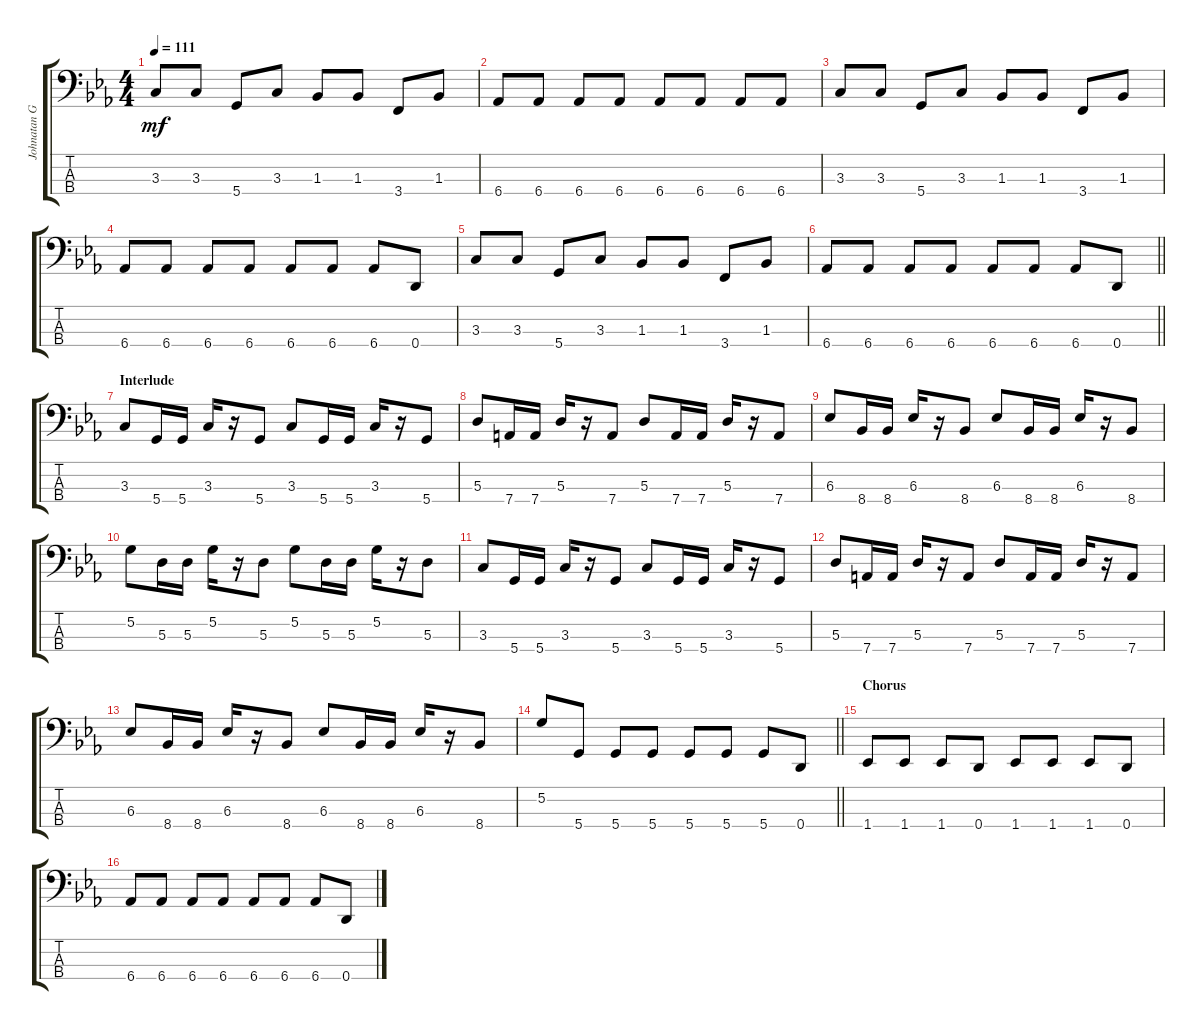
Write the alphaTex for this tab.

\track ("Johnatan Gallant (Bass)" "Johnatan G") {instrument electricbassfinger}
\staff {score tabs}
\tuning (G2 D2 A1 D1) {hide}
\ts (4 4)
\tempo 111
\clef f4
\ks cminor
3.3.8{dy mf} 3.3.8 5.4.8 3.3.8 1.3.8 1.3.8 3.4.8 1.3.8 |
6.4.8 6.4.8 6.4.8 6.4.8 6.4.8 6.4.8 6.4.8 6.4.8 |
3.3.8 3.3.8 5.4.8 3.3.8 1.3.8 1.3.8 3.4.8 1.3.8 |
6.4.8 6.4.8 6.4.8 6.4.8 6.4.8 6.4.8 6.4.8 0.4.8 |
3.3.8 3.3.8 5.4.8 3.3.8 1.3.8 1.3.8 3.4.8 1.3.8 |
\barLineRight lightlight
6.4.8 6.4.8 6.4.8 6.4.8 6.4.8 6.4.8 6.4.8 0.4.8 |
\section ("" "Interlude ")
3.3.8 5.4.16 5.4.16 3.3.16 r.16 5.4.8 3.3.8 5.4.16 5.4.16 3.3.16 r.16 5.4.8 |
5.3.8 7.4.16 7.4.16 5.3.16 r.16 7.4.8 5.3.8 7.4.16 7.4.16 5.3.16 r.16 7.4.8 |
6.3.8 8.4.16 8.4.16 6.3.16 r.16 8.4.8 6.3.8 8.4.16 8.4.16 6.3.16 r.16 8.4.8 |
5.2.8 5.3.16 5.3.16 5.2.16 r.16 5.3.8 5.2.8 5.3.16 5.3.16 5.2.16 r.16 5.3.8 |
3.3.8 5.4.16 5.4.16 3.3.16 r.16 5.4.8 3.3.8 5.4.16 5.4.16 3.3.16 r.16 5.4.8 |
5.3.8 7.4.16 7.4.16 5.3.16 r.16 7.4.8 5.3.8 7.4.16 7.4.16 5.3.16 r.16 7.4.8 |
6.3.8 8.4.16 8.4.16 6.3.16 r.16 8.4.8 6.3.8 8.4.16 8.4.16 6.3.16 r.16 8.4.8 |
\barLineRight lightlight
5.2.8 5.4.8 5.4.8 5.4.8 5.4.8 5.4.8 5.4.8 0.4.8 |
\section ("" "Chorus")
1.4.8 1.4.8 1.4.8 0.4.8 1.4.8 1.4.8 1.4.8 0.4.8 |
6.4.8 6.4.8 6.4.8 6.4.8 6.4.8 6.4.8 6.4.8 0.4.8
